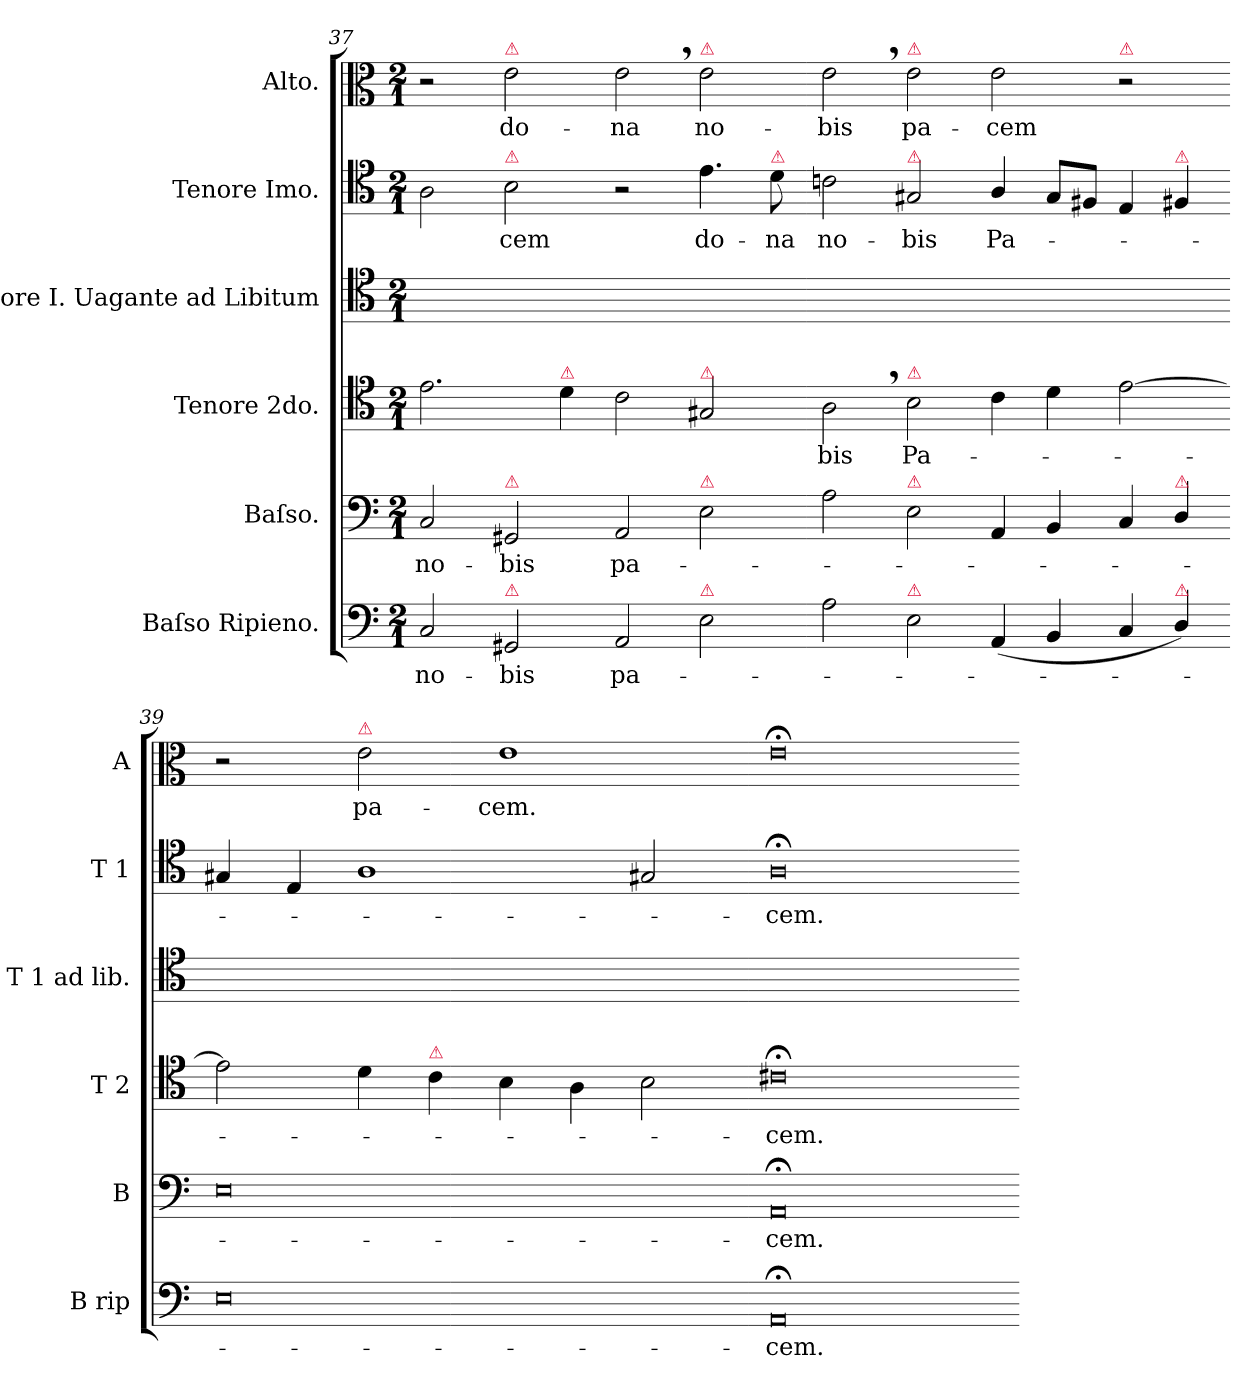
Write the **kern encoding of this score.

**kern	**text	**kern	**text	**kern	**text	**kern	**kern	**text	**kern	**text
*part6	*part6	*part5	*part5	*part4	*part4	*part3	*part2	*part2	*part1	*part1
*staff6	*staff6	*staff5	*staff5	*staff4	*staff4	*staff3	*staff2	*staff2	*staff1	*staff1
*I"Baſso Ripieno.	*	*I"Baſso.	*	*I"Tenore 2do.	*	*I"Tenore I. Uagante ad Libitum	*I"Tenore Imo.	*	*I"Alto.	*
*I'B rip	*	*I'B	*	*I'T 2	*	*I'T 1 ad lib.	*I'T 1	*	*I'A	*
*clefF4	*	*clefF4	*	*clefC4	*	*clefC4	*clefC4	*	*clefC3	*
*k[]	*	*k[]	*	*k[]	*	*k[]	*k[]	*	*k[]	*
*a:	*	*a:	*	*a:	*	*a:	*a:	*	*a:	*
*M2/1	*	*M2/1	*	*M2/1	*	*M2/1	*M2/1	*	*M2/1	*
=37	=37	=37	=37	=37	=37	=37	=37	=37	=37	=37
2C/	no-	2C/	no-	2.e\	.	0ryy	2A\	.	2r	.
!	!	!	!	!	!	!	!	!	!LO:TX:a:color=crimson:t=⚠	!
!	!	!	!	!	!	!	!LO:TX:a:color=crimson:t=⚠	!	!	!
!	!	!LO:TX:a:color=crimson:t=⚠	!	!	!	!	!	!	!	!
!LO:TX:a:color=crimson:t=⚠	!	!	!	!	!	!	!	!	!	!
!	!	!	!	!	!	!	!	!	!	!LO:LY:i
2GG#X/	-bis	2GG#X/	-bis	.	.	.	2B\	-cem	2e\	do-
!	!	!	!	!LO:TX:a:color=crimson:t=⚠	!	!	!	!	!	!
.	.	.	.	4d\	.	.	.	.	.	.
!	!	!	!	!	!	!	!	!	!	!LO:LY:i
2AA/	pa-	2AA/	pa-	2c\	.	.	2r	.	2e,<\	-na
!	!	!	!	!	!	!	!	!	!LO:TX:a:color=crimson:t=⚠	!
!	!	!	!	!LO:TX:a:color=crimson:t=⚠	!	!	!	!	!	!
!	!	!LO:TX:a:color=crimson:t=⚠	!	!	!	!	!	!	!	!
!LO:TX:a:color=crimson:t=⚠	!	!	!	!	!	!	!	!	!	!
!	!	!	!	!	!	!	!	!	!	!LO:LY:i
2E\	.	2E\	.	2G#X/	.	.	4.e\	do-	2e\	no-
!	!	!	!	!	!	!	!LO:TX:a:color=crimson:t=⚠	!	!	!
.	.	.	.	.	.	.	8d\	-na	.	.
=38-	=38-	=38-	=38-	=38-	=38-	=38-	=38-	=38-	=38-	=38-
!	!	!	!	!	!	!	!	!	!	!LO:LY:i
2A\	.	2A\	.	2A,<\	-bis	0ryy	2cn\	no-	2e,<\	-bis
!	!	!	!	!	!	!	!	!	!LO:TX:a:color=crimson:t=⚠	!
!	!	!	!	!	!	!	!LO:TX:a:color=crimson:t=⚠	!	!	!
!	!	!	!	!LO:TX:a:color=crimson:t=⚠	!	!	!	!	!	!
!	!	!LO:TX:a:color=crimson:t=⚠	!	!	!	!	!	!	!	!
!LO:TX:a:color=crimson:t=⚠	!	!	!	!	!	!	!	!	!	!
!	!	!	!	!	!	!	!	!	!	!LO:LY:i
2E\	.	2E\	.	2B\	Pa-	.	2G#X/	-bis	2e\	pa-
!	!	!	!	!	!	!	!	!	!	!LO:LY:i
(4AA/	.	4AA/	.	4c\	.	.	4A/	Pa-	2e\	-cem
4BB/	.	4BB/	.	4d\	.	.	8G#/L	.	.	.
.	.	.	.	.	.	.	8F#X/J	.	.	.
!	!	!	!	!	!	!	!	!	!LO:TX:a:color=crimson:t=⚠	!
4C/	.	4C/	.	[2e\	.	.	4E/	.	2r	.
!	!	!	!	!	!	!	!LO:TX:a:color=crimson:t=⚠	!	!	!
!	!	!LO:TX:a:color=crimson:t=⚠	!	!	!	!	!	!	!	!
!LO:TX:a:color=crimson:t=⚠	!	!	!	!	!	!	!	!	!	!
4D/)	.	4D/	.	.	.	.	4F#X/	.	.	.
=39-	=39-	=39-	=39-	=39-	=39-	=39-	=39-	=39-	=39-	=39-
0E	.	0E	.	2e\]	.	0ryy	4G#X/	.	2r	.
.	.	.	.	.	.	.	4E/	.	.	.
!	!	!	!	!	!	!	!	!	!LO:TX:a:color=crimson:t=⚠	!
.	.	.	.	4d\	.	.	1A	.	2e\	pa-
!	!	!	!	!LO:TX:a:color=crimson:t=⚠	!	!	!	!	!	!
.	.	.	.	4c\	.	.	.	.	.	.
.	.	.	.	4B\	.	.	.	.	1e	-cem.
.	.	.	.	4A\	.	.	.	.	.	.
.	.	.	.	2B\	.	.	2G#X/	.	.	.
=40-	=40-	=40-	=40-	=40-	=40-	=40-	=40-	=40-	=40-	=40-
0AA;<	-cem.	0AA;<	-cem.	0c#X;<	-cem.	0ryy	0A;<	-cem.	0e;<	.
=-	=-	=-	=-	=-	=-	=-	=-	=-	=-	=-
*-	*-	*-	*-	*-	*-	*-	*-	*-	*-	*-
